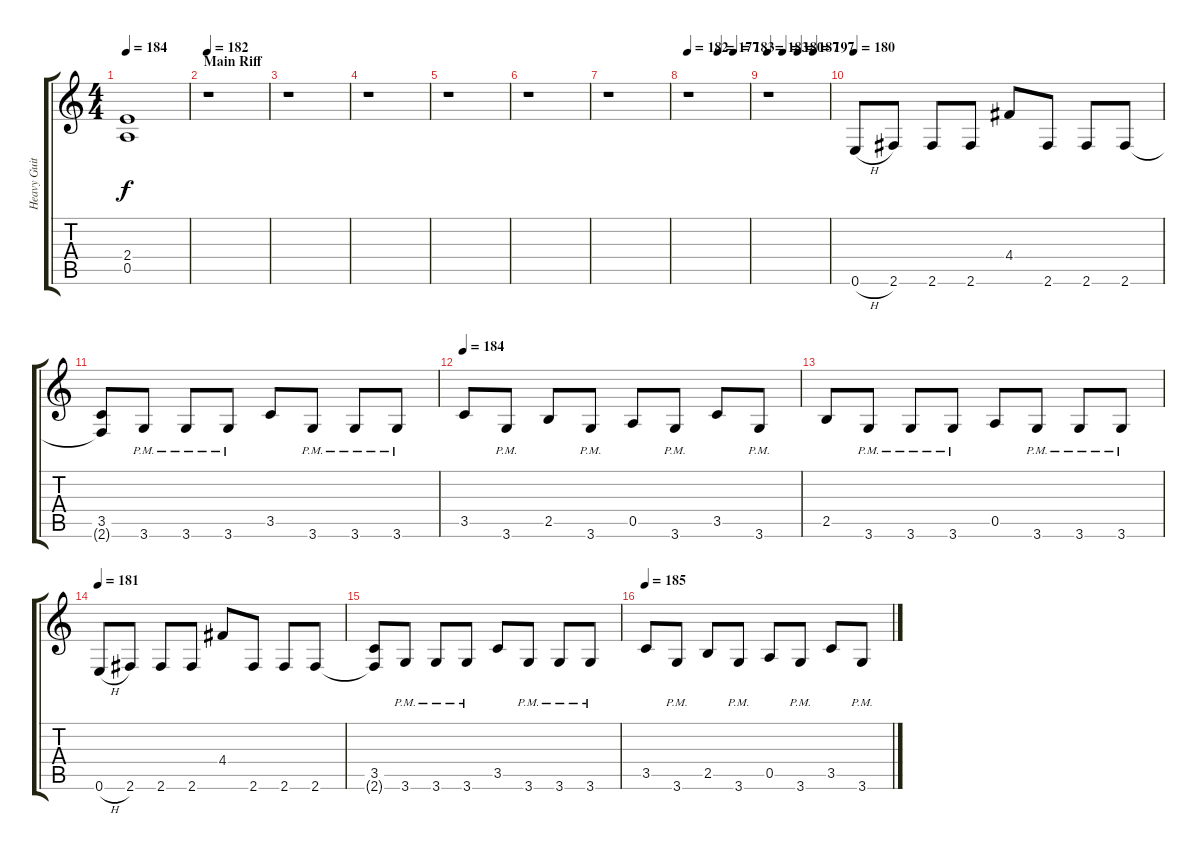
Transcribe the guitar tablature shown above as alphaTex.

\track ("Heavy Guitar Right Channel" "Heavy Guit") {instrument overdrivenguitar}
\staff {score tabs}
\tuning (E4 B3 G3 D3 A2 E2) {hide}
\ts (4 4)
\tempo 184
\clef g2
\ks c
(2.4{t} 0.5{t}).1{dy f} |
\section ("" "Main Riff")
\tempo 182
r.1 |
r.1 |
r.1 |
r.1 |
r.1 |
r.1 |
\tempo 182
\tempo (177 0.5)
\tempo (183 0.75)
r.1 |
\tempo 183
\tempo (180 0.25)
\tempo (187 0.5)
\tempo (197 0.75)
r.1 |
\tempo 180
0.6{h}.8 2.6.8 2.6.8 2.6.8 4.4.8 2.6.8 2.6.8 2.6.8 |
(3.5 2.6{t}).8 3.6{pm}.8 3.6{pm}.8 3.6{pm}.8 3.5.8 3.6{pm}.8 3.6{pm}.8 3.6{pm}.8 |
\tempo 184
3.5.8 3.6{pm}.8 2.5.8 3.6{pm}.8 0.5.8 3.6{pm}.8 3.5.8 3.6{pm}.8 |
2.5.8 3.6{pm}.8 3.6{pm}.8 3.6{pm}.8 0.5.8 3.6{pm}.8 3.6{pm}.8 3.6{pm}.8 |
\tempo 181
0.6{h}.8 2.6.8 2.6.8 2.6.8 4.4.8 2.6.8 2.6.8 2.6.8 |
(3.5 2.6{t}).8 3.6{pm}.8 3.6{pm}.8 3.6{pm}.8 3.5.8 3.6{pm}.8 3.6{pm}.8 3.6{pm}.8 |
\tempo 185
3.5.8 3.6{pm}.8 2.5.8 3.6{pm}.8 0.5.8 3.6{pm}.8 3.5.8 3.6{pm}.8
